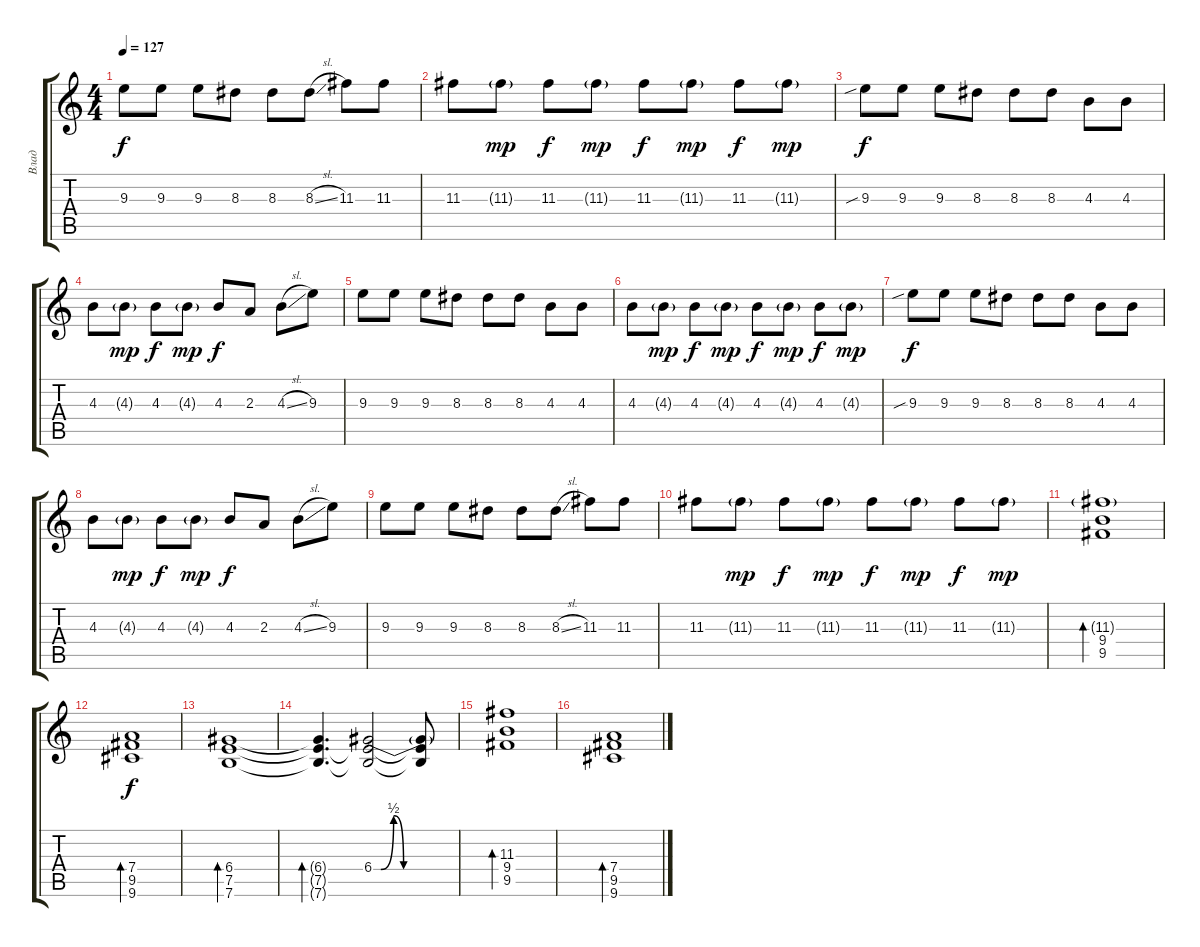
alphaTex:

\track ("Влад" "Влад") {instrument electricguitarjazz}
\staff {score tabs}
\tuning (E4 B3 G3 D3 A2 E2) {hide}
\ts (4 4)
\tempo 127
\clef g2
\ks c
9.3.8{dy f} 9.3.8 9.3.8 8.3.8 8.3.8 8.3{sl}.8 11.3.8 11.3.8 |
11.3.8 11.3{g}.8{dy mp} 11.3.8{dy f} 11.3{g}.8{dy mp} 11.3.8{dy f} 11.3{g}.8{dy mp} 11.3.8{dy f} 11.3{g}.8{dy mp} |
9.3{sib}.8{dy f} 9.3.8 9.3.8 8.3.8 8.3.8 8.3.8 4.3.8 4.3.8 |
4.3.8 4.3{g}.8{dy mp} 4.3.8{dy f} 4.3{g}.8{dy mp} 4.3.8{dy f} 2.3.8 4.3{sl}.8 9.3.8 |
9.3.8 9.3.8 9.3.8 8.3.8 8.3.8 8.3.8 4.3.8 4.3.8 |
4.3.8 4.3{g}.8{dy mp} 4.3.8{dy f} 4.3{g}.8{dy mp} 4.3.8{dy f} 4.3{g}.8{dy mp} 4.3.8{dy f} 4.3{g}.8{dy mp} |
9.3{sib}.8{dy f} 9.3.8 9.3.8 8.3.8 8.3.8 8.3.8 4.3.8 4.3.8 |
4.3.8 4.3{g}.8{dy mp} 4.3.8{dy f} 4.3{g}.8{dy mp} 4.3.8{dy f} 2.3.8 4.3{sl}.8 9.3.8 |
9.3.8 9.3.8 9.3.8 8.3.8 8.3.8 8.3{sl}.8 11.3.8 11.3.8 |
11.3.8 11.3{g}.8{dy mp} 11.3.8{dy f} 11.3{g}.8{dy mp} 11.3.8{dy f} 11.3{g}.8{dy mp} 11.3.8{dy f} 11.3{g}.8{dy mp} |
(11.3{g} 9.4 9.5).1{bd 240 volume 7 instrument electricguitarjazz} |
(7.4 9.5 9.6).1{bd 240 dy f} |
(6.4 7.5 7.6).1{bd 240} |
(6.4{t} 7.5{t} 7.6{t}).4{d bd 240} (6.4{be (custom 0 0 5 0 14 2 21 0 40 0 45 0 60 0)} 7.5{t} 7.6{t}).2 (6.4{t} 7.5{t} 7.6{t}).8 |
(11.3 9.4 9.5).1{bd 480} |
(7.4 9.5 9.6).1{bd 240}
